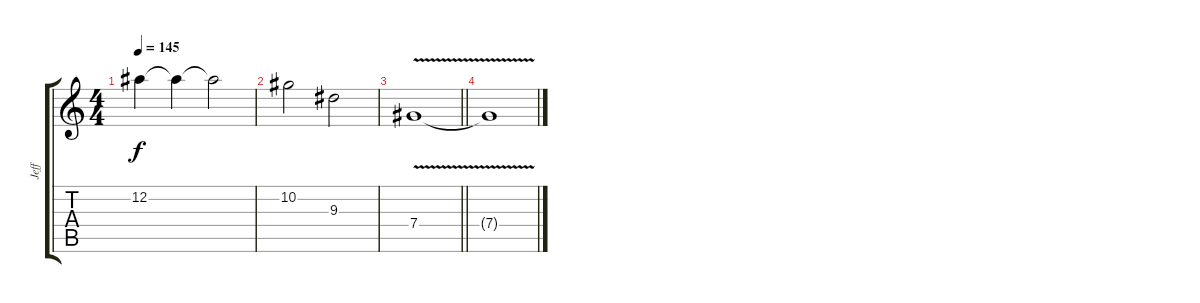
\track ("Jeff" "Jeff") {instrument distortionguitar}
\staff {score tabs}
\tuning (Eb4 Bb3 Gb3 Db3 Ab2 Eb2) {hide}
\ts (4 4)
\tempo 145
\clef g2
\ks c
12.2{t}.4{dy f} 12.2{t}.4 12.2{t}.2 |
10.2.2 9.3.2 |
\barLineRight lightlight
7.4{v}.1 |
7.4{t}.1
